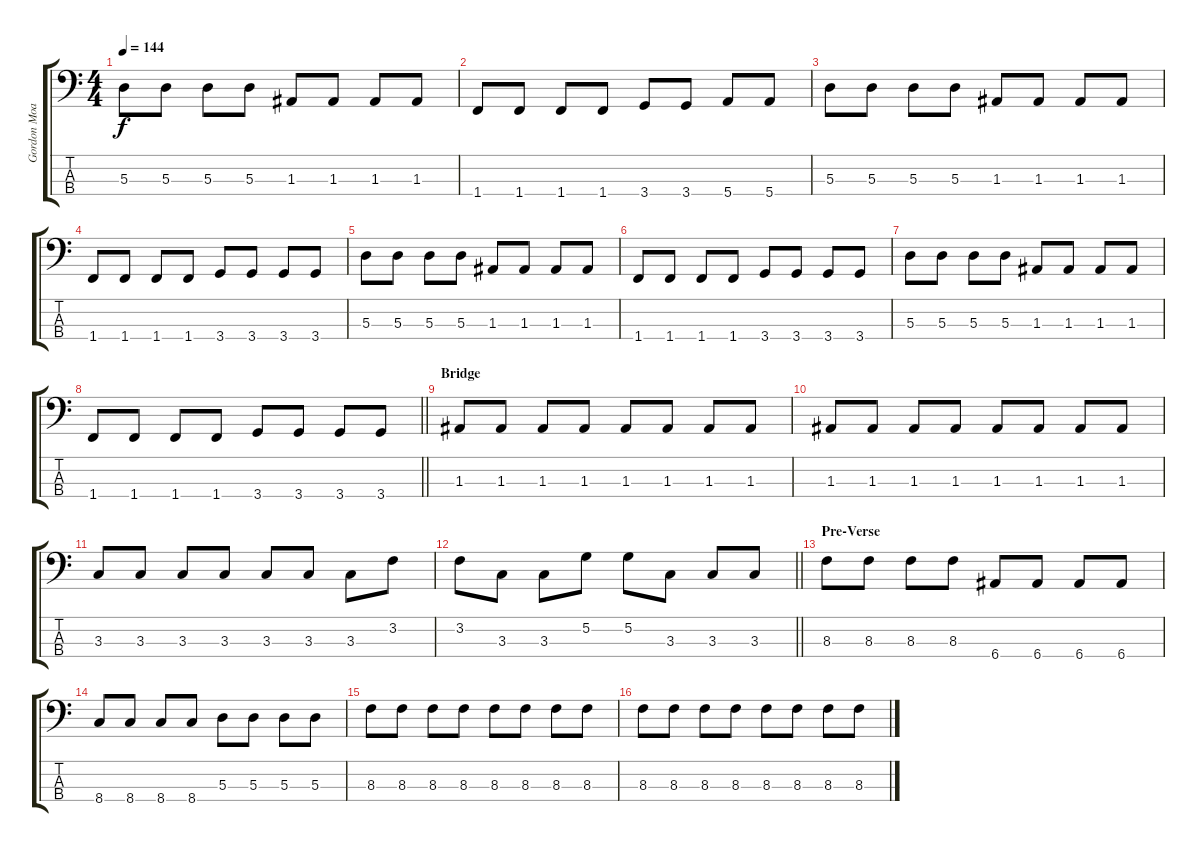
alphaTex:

\track ("Gordon Moakes" "Gordon Moa") {instrument electricbassfinger}
\staff {score tabs}
\tuning (G2 D2 A1 E1) {hide}
\ts (4 4)
\tempo 144
\clef f4
\ks c
5.3.8{dy f} 5.3.8 5.3.8 5.3.8 1.3.8 1.3.8 1.3.8 1.3.8 |
1.4.8 1.4.8 1.4.8 1.4.8 3.4.8 3.4.8 5.4.8 5.4.8 |
5.3.8 5.3.8 5.3.8 5.3.8 1.3.8 1.3.8 1.3.8 1.3.8 |
1.4.8 1.4.8 1.4.8 1.4.8 3.4.8 3.4.8 3.4.8 3.4.8 |
5.3.8 5.3.8 5.3.8 5.3.8 1.3.8 1.3.8 1.3.8 1.3.8 |
1.4.8 1.4.8 1.4.8 1.4.8 3.4.8 3.4.8 3.4.8 3.4.8 |
5.3.8 5.3.8 5.3.8 5.3.8 1.3.8 1.3.8 1.3.8 1.3.8 |
\barLineRight lightlight
1.4.8 1.4.8 1.4.8 1.4.8 3.4.8 3.4.8 3.4.8 3.4.8 |
\section ("" "Bridge")
1.3.8 1.3.8 1.3.8 1.3.8 1.3.8 1.3.8 1.3.8 1.3.8 |
1.3.8 1.3.8 1.3.8 1.3.8 1.3.8 1.3.8 1.3.8 1.3.8 |
3.3.8 3.3.8 3.3.8 3.3.8 3.3.8 3.3.8 3.3.8 3.2.8 |
\barLineRight lightlight
3.2.8 3.3.8 3.3.8 5.2.8 5.2.8 3.3.8 3.3.8 3.3.8 |
\section ("" "Pre-Verse")
8.3.8 8.3.8 8.3.8 8.3.8 6.4.8 6.4.8 6.4.8 6.4.8 |
8.4.8 8.4.8 8.4.8 8.4.8 5.3.8 5.3.8 5.3.8 5.3.8 |
8.3.8 8.3.8 8.3.8 8.3.8 8.3.8 8.3.8 8.3.8 8.3.8 |
8.3.8 8.3.8 8.3.8 8.3.8 8.3.8 8.3.8 8.3.8 8.3.8
